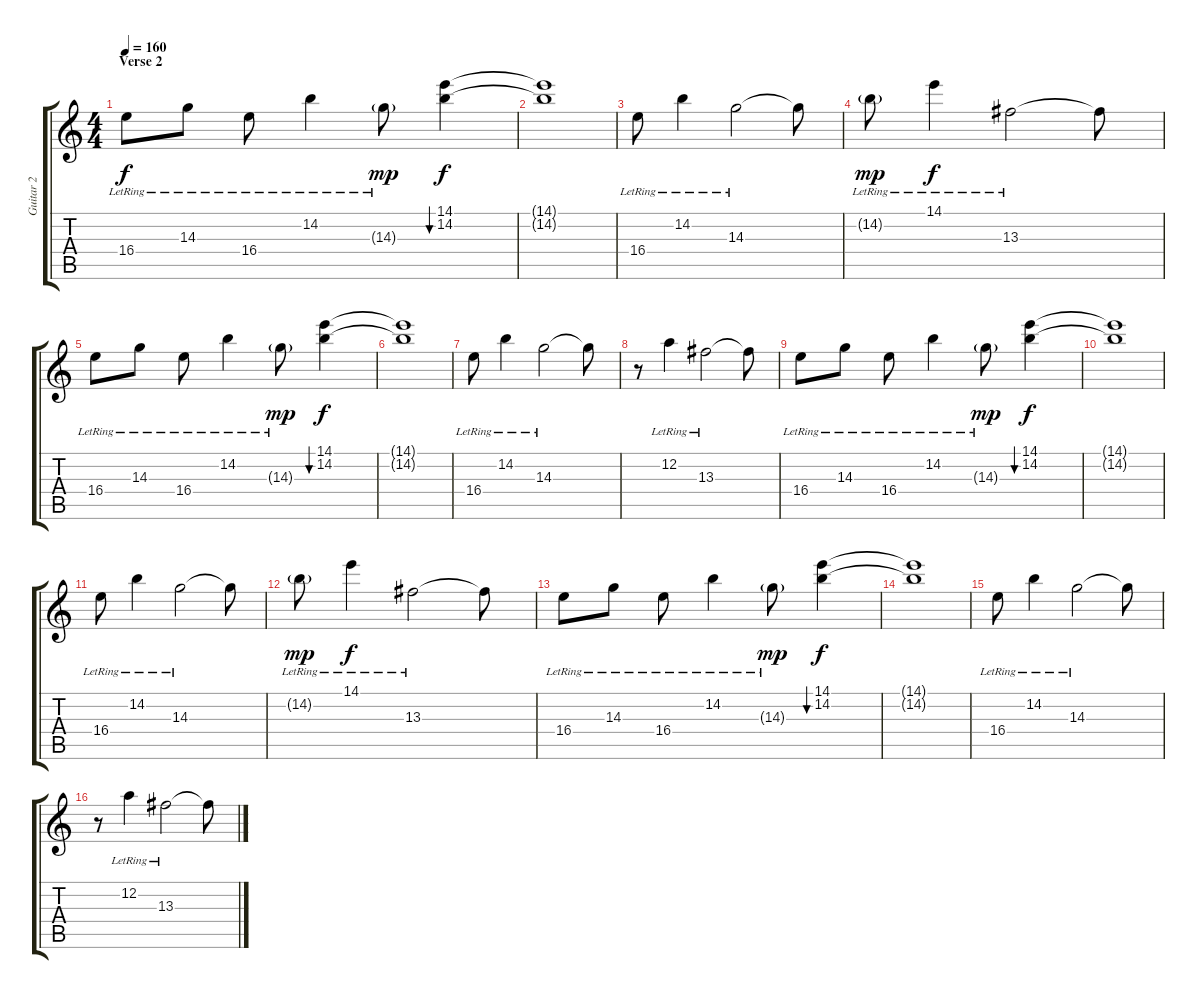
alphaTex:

\track ("Guitar 2" "Guitar 2") {instrument electricguitarclean}
\staff {score tabs}
\tuning (D4 A3 F3 C3 G2 C2) {hide}
\ts (4 4)
\section ("" "Verse 2")
\tempo 160
\clef g2
\ks c
16.4{lr}.8{dy f volume 14 instrument electricguitarclean} 14.3{lr}.8 16.4{lr}.8 14.2{lr}.4 14.3{g lr}.8{dy mp} (14.1 14.2).4{bu 480 dy f} |
(14.1{t} 14.2{t}).1 |
16.4{lr}.8 14.2{lr}.4 14.3{lr}.2 14.3{t}.8 |
14.2{g lr}.8{dy mp} 14.1{lr}.4{dy f} 13.3{lr}.2 13.3{t}.8 |
16.4{lr}.8 14.3{lr}.8 16.4{lr}.8 14.2{lr}.4 14.3{g lr}.8{dy mp} (14.1 14.2).4{bu 480 dy f} |
(14.1{t} 14.2{t}).1 |
16.4{lr}.8 14.2{lr}.4 14.3{lr}.2 14.3{t}.8 |
r.8 12.2{lr}.4 13.3{lr}.2 13.3{t}.8 |
16.4{lr}.8 14.3{lr}.8 16.4{lr}.8 14.2{lr}.4 14.3{g lr}.8{dy mp} (14.1 14.2).4{bu 480 dy f} |
(14.1{t} 14.2{t}).1 |
16.4{lr}.8 14.2{lr}.4 14.3{lr}.2 14.3{t}.8 |
14.2{g lr}.8{dy mp} 14.1{lr}.4{dy f} 13.3{lr}.2 13.3{t}.8 |
16.4{lr}.8 14.3{lr}.8 16.4{lr}.8 14.2{lr}.4 14.3{g lr}.8{dy mp} (14.1 14.2).4{bu 480 dy f} |
(14.1{t} 14.2{t}).1 |
16.4{lr}.8 14.2{lr}.4 14.3{lr}.2 14.3{t}.8 |
r.8 12.2{lr}.4 13.3{lr}.2 13.3{t}.8
